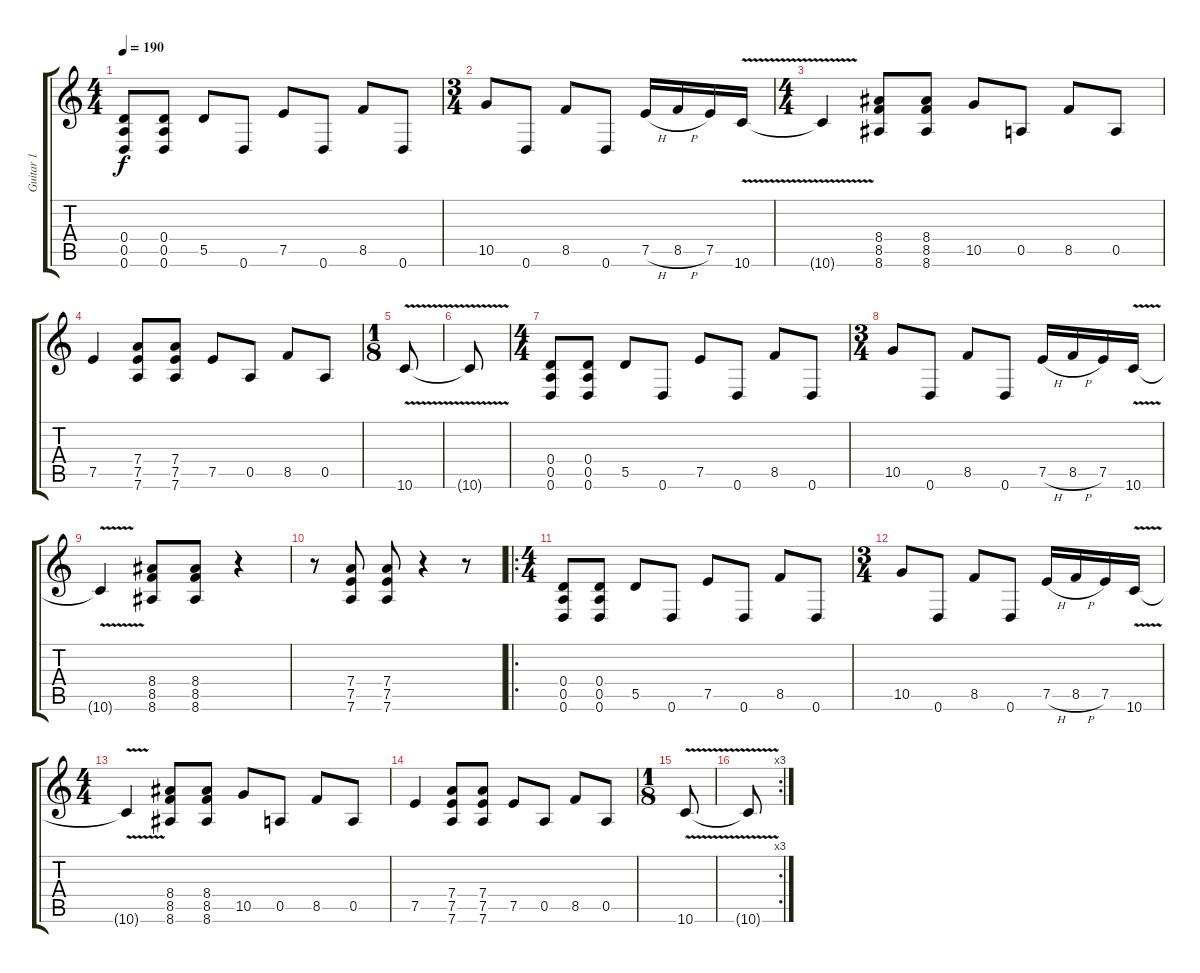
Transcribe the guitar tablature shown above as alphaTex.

\track ("Guitar 1" "Guitar 1") {instrument overdrivenguitar}
\staff {score tabs}
\tuning (E4 B3 G3 D3 A2 D2) {hide}
\ts (4 4)
\tempo 190
\clef g2
\ks c
(0.4 0.5 0.6).8{dy f instrument overdrivenguitar} (0.4 0.5 0.6).8 5.5.8 0.6.8 7.5.8 0.6.8 8.5.8 0.6.8 |
\ts (3 4)
10.5.8 0.6.8 8.5.8 0.6.8 7.5{h}.16 8.5{h}.16 7.5.16 10.6{v}.16 |
\ts (4 4)
10.6{t}.4 (8.4 8.5 8.6).8 (8.4 8.5 8.6).8 10.5.8 0.5.8 8.5.8 0.5.8 |
7.5.4 (7.4 7.5 7.6).8 (7.4 7.5 7.6).8 7.5.8 0.5.8 8.5.8 0.5.8 |
\ts (1 8)
10.6{v}.8 |
10.6{t}.8 |
\ts (4 4)
(0.4 0.5 0.6).8 (0.4 0.5 0.6).8 5.5.8 0.6.8 7.5.8 0.6.8 8.5.8 0.6.8 |
\ts (3 4)
10.5.8 0.6.8 8.5.8 0.6.8 7.5{h}.16 8.5{h}.16 7.5.16 10.6{v}.16 |
10.6{t}.4 (8.4 8.5 8.6).8 (8.4 8.5 8.6).8 r.4 |
r.8 (7.4 7.5 7.6).8 (7.4 7.5 7.6).8 r.4 r.8 |
\ro
\ts (4 4)
(0.4 0.5 0.6).8 (0.4 0.5 0.6).8 5.5.8 0.6.8 7.5.8 0.6.8 8.5.8 0.6.8 |
\ts (3 4)
10.5.8 0.6.8 8.5.8 0.6.8 7.5{h}.16 8.5{h}.16 7.5.16 10.6{v}.16 |
\ts (4 4)
10.6{t}.4 (8.4 8.5 8.6).8 (8.4 8.5 8.6).8 10.5.8 0.5.8 8.5.8 0.5.8 |
7.5.4 (7.4 7.5 7.6).8 (7.4 7.5 7.6).8 7.5.8 0.5.8 8.5.8 0.5.8 |
\ts (1 8)
10.6{v}.8 |
\rc 3
10.6{t}.8
